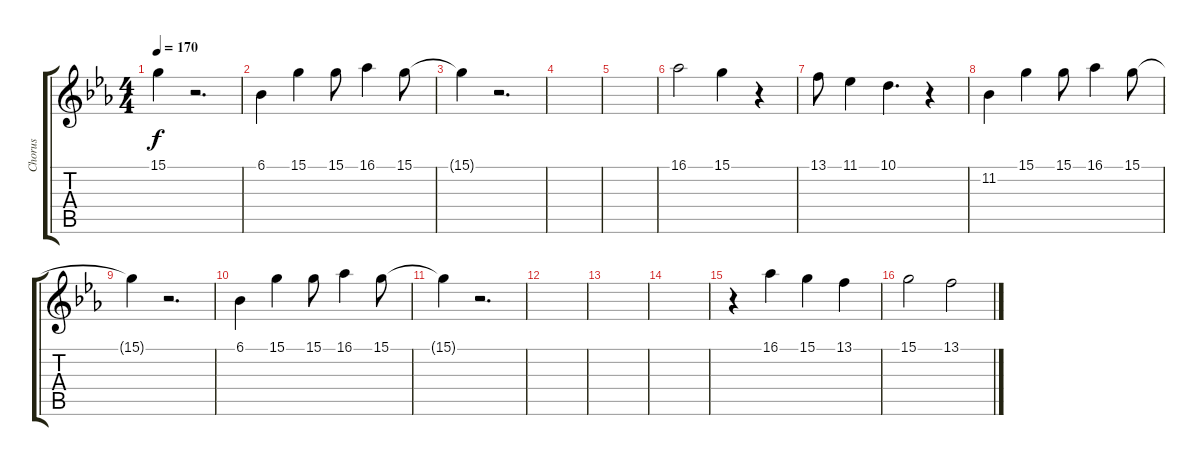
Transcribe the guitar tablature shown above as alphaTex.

\track ("Chorus" "Chorus") {instrument flute}
\staff {score tabs}
\tuning (E4 B3 G3 D3 A2 E2) {hide}
\ts (4 4)
\tempo 170
\clef g2
\ks eb
15.1{t}.4{dy f} r.2{d} |
6.1.4 15.1.4 15.1.8 16.1.4 15.1.8 |
15.1{t}.4 r.2{d} |
|
|
16.1.2 15.1.4 r.4 |
13.1.8 11.1.4 10.1.4{d} r.4 |
11.2.4 15.1.4 15.1.8 16.1.4 15.1.8 |
15.1{t}.4 r.2{d} |
6.1.4 15.1.4 15.1.8 16.1.4 15.1.8 |
15.1{t}.4 r.2{d} |
|
|
|
r.4 16.1.4 15.1.4 13.1.4 |
15.1.2 13.1.2
